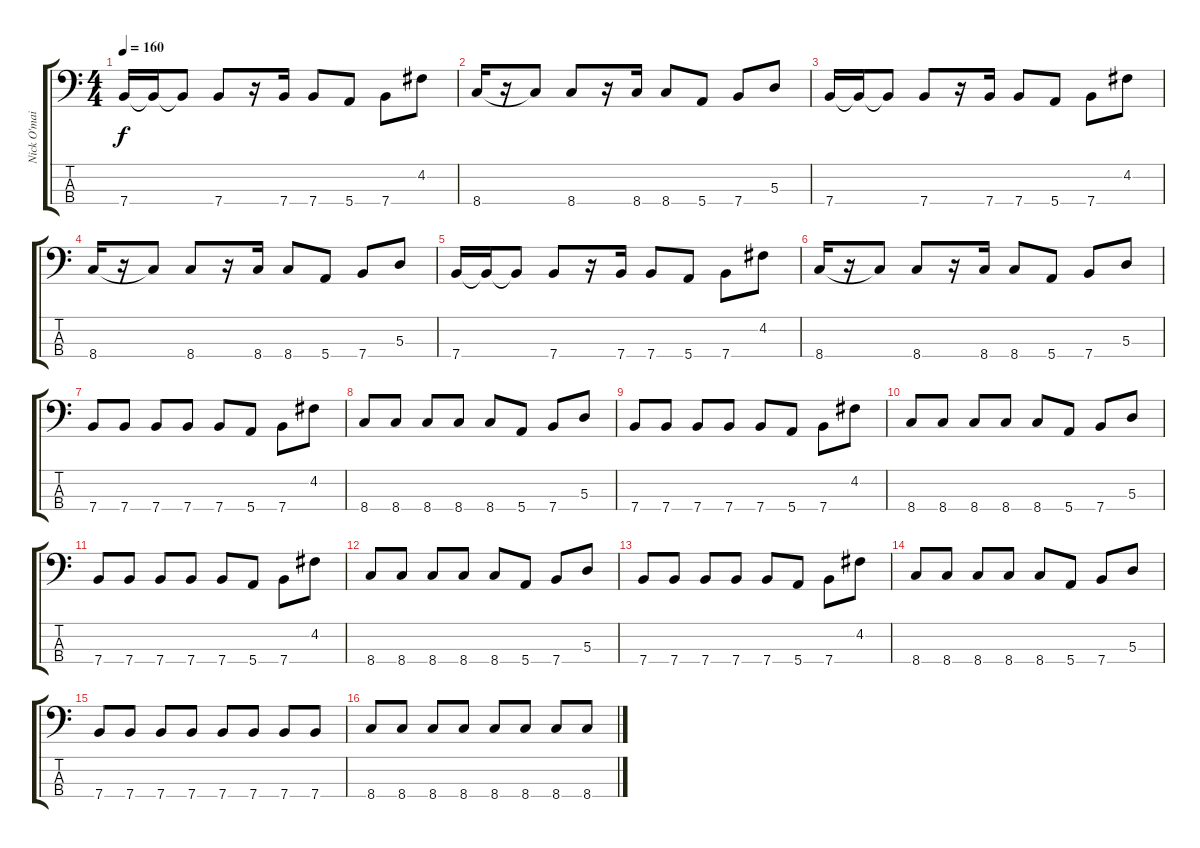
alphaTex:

\track ("Nick O'maily" "Nick O'mai") {instrument electricbasspick}
\staff {score tabs}
\tuning (G2 D2 A1 E1) {hide}
\ts (4 4)
\tempo 160
\clef f4
\ks c
7.4.16{dy f instrument electricbasspick} 7.4{t}.16 7.4{t}.8 7.4.8 r.16 7.4.16 7.4.8 5.4.8 7.4.8 4.2.8 |
8.4.16 r.16 8.4{t}.8 8.4.8 r.16 8.4.16 8.4.8 5.4.8 7.4.8 5.3.8 |
7.4.16{instrument electricbasspick} 7.4{t}.16 7.4{t}.8 7.4.8 r.16 7.4.16 7.4.8 5.4.8 7.4.8 4.2.8 |
8.4.16 r.16 8.4{t}.8 8.4.8 r.16 8.4.16 8.4.8 5.4.8 7.4.8 5.3.8 |
7.4.16{instrument electricbasspick} 7.4{t}.16 7.4{t}.8 7.4.8 r.16 7.4.16 7.4.8 5.4.8 7.4.8 4.2.8 |
8.4.16 r.16 8.4{t}.8 8.4.8 r.16 8.4.16 8.4.8 5.4.8 7.4.8 5.3.8 |
7.4.8 7.4.8 7.4.8 7.4.8 7.4.8 5.4.8 7.4.8 4.2.8 |
8.4.8 8.4.8 8.4.8 8.4.8 8.4.8 5.4.8 7.4.8 5.3.8 |
7.4.8 7.4.8 7.4.8 7.4.8 7.4.8 5.4.8 7.4.8 4.2.8 |
8.4.8 8.4.8 8.4.8 8.4.8 8.4.8 5.4.8 7.4.8 5.3.8 |
7.4.8 7.4.8 7.4.8 7.4.8 7.4.8 5.4.8 7.4.8 4.2.8 |
8.4.8 8.4.8 8.4.8 8.4.8 8.4.8 5.4.8 7.4.8 5.3.8 |
7.4.8 7.4.8 7.4.8 7.4.8 7.4.8 5.4.8 7.4.8 4.2.8 |
8.4.8 8.4.8 8.4.8 8.4.8 8.4.8 5.4.8 7.4.8 5.3.8 |
7.4.8 7.4.8 7.4.8 7.4.8 7.4.8 7.4.8 7.4.8 7.4.8 |
8.4.8 8.4.8 8.4.8 8.4.8 8.4.8 8.4.8 8.4.8 8.4.8
